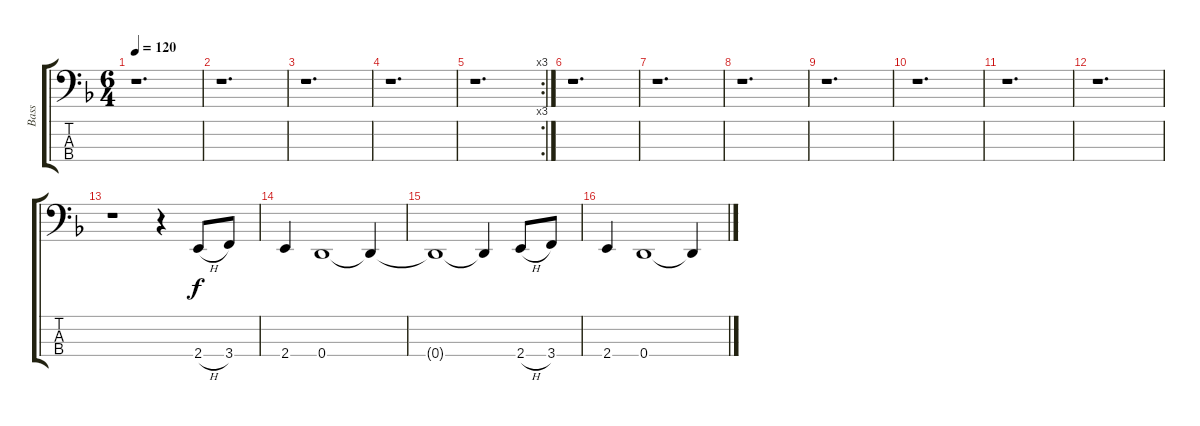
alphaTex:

\track ("Bass" "Bass") {instrument electricbassfinger}
\staff {score tabs}
\tuning (G2 D2 A1 D1) {hide}
\ts (6 4)
\tempo 120
\clef f4
\ks f
r.1{d dy f} |
r.1{d} |
r.1{d} |
r.1{d} |
\rc 3
r.1{d} |
r.1{d} |
r.1{d} |
r.1{d} |
r.1{d} |
r.1{d} |
r.1{d} |
r.1{d} |
r.1 r.4 2.4{h}.8 3.4.8 |
2.4.4 0.4.1 0.4{t}.4 |
0.4{t}.1 0.4{t}.4 2.4{h}.8 3.4.8 |
2.4.4 0.4.1 0.4{t}.4
